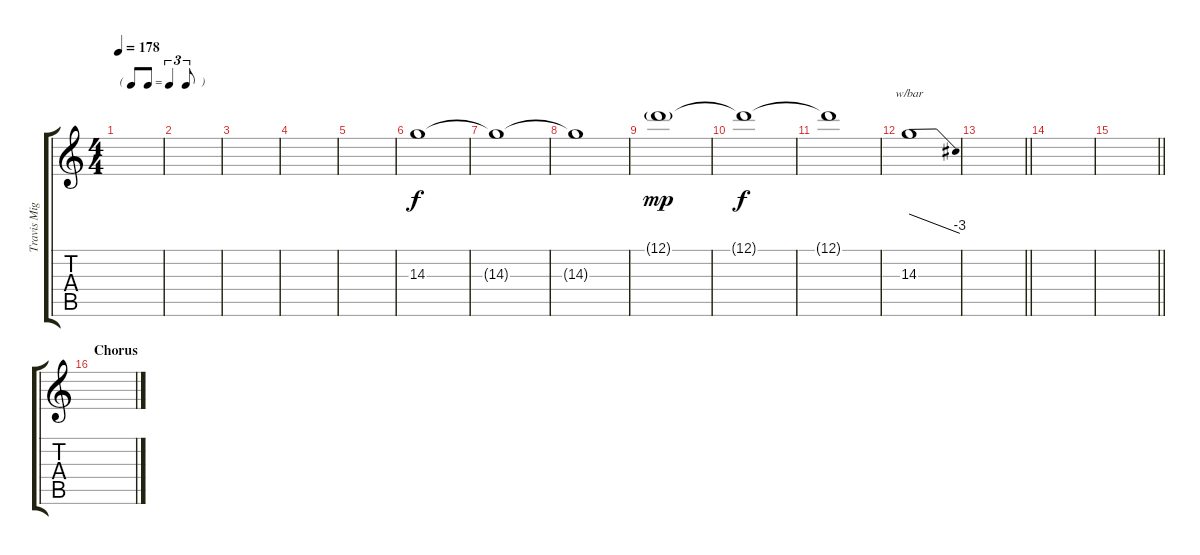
\track ("Travis Miguel" "Travis Mig") {instrument distortionguitar}
\staff {score tabs}
\tuning (D4 A3 F3 C3 G2 C2) {hide}
\ts (4 4)
\tf triplet8th
\tempo 178
\clef g2
\ks c
|
|
|
|
|
14.3.1{volume 10} |
14.3{t}.1 |
14.3{t}.1 |
12.1{g}.1{dy mp volume 10} |
12.1{t}.1{dy f} |
12.1{t}.1 |
14.3.1{tbe (dive default 0 0 60 -12) volume 16} |
\barLineRight lightlight
|
|
\barLineRight lightlight
|
\section ("" "Chorus")
